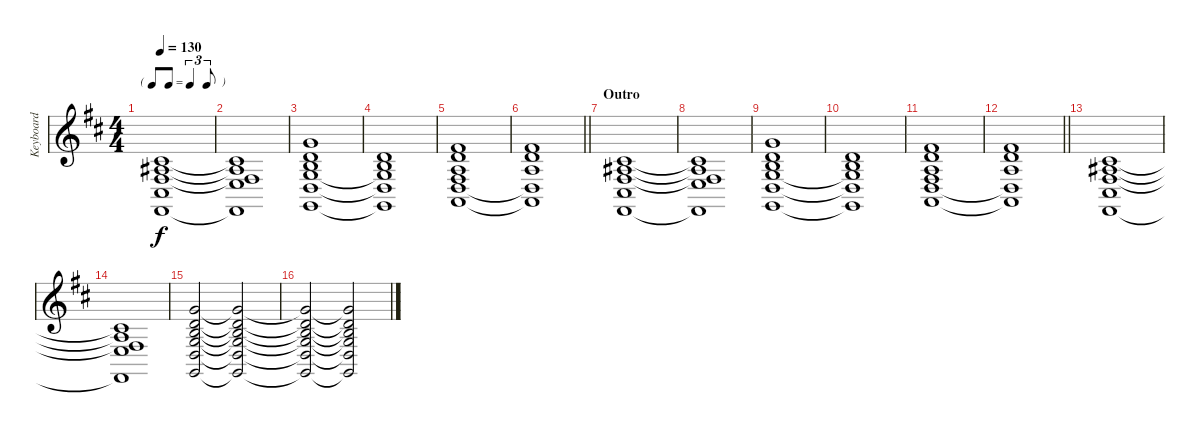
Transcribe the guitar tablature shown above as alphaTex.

\track ("Keyboard" "Keyboard") {instrument rockorgan}
\staff {score}
\tuning (E4 B3 G3 D3 A2 E2) {hide}
\ts (4 4)
\tf triplet8th
\tempo 130
\clef g2
\ks d
(2.2 3.3 4.4 4.5 2.6).1{dy f} |
(2.2{t} 3.3{t} 4.4{t} 7.5 2.6{t}).1 |
(3.1 0.2 7.3 5.4 5.5 3.6).1 |
(3.2 4.3 5.4{t} 5.5{t} 3.6{t}).1 |
(2.1 3.2 2.3 4.4 5.5 5.6).1 |
\barLineRight lightlight
(7.2 7.3 7.4 5.5{t} 5.6{t}).1 |
\section ("" "Outro")
(2.2 3.3 4.4 4.5 2.6).1 |
(2.2{t} 3.3{t} 4.4{t} 7.5 2.6{t}).1 |
(3.1 0.2 7.3 5.4 5.5 3.6).1 |
(3.2 4.3 5.4{t} 5.5{t} 3.6{t}).1 |
(2.1 3.2 2.3 4.4 5.5 5.6).1 |
\barLineRight lightlight
(7.2 7.3 7.4 5.5{t} 5.6{t}).1 |
(2.2 3.3 4.4 4.5 2.6).1 |
(2.2{t} 3.3{t} 4.4{t} 7.5 2.6{t}).1 |
(3.1 0.2 7.3 5.4 5.5 3.6).2 (3.1{t} 0.2{t} 7.3{t} 5.4{t} 5.5{t} 3.6{t}).2{volume 6} |
(3.1{t} 0.2{t} 7.3{t} 5.4{t} 5.5{t} 3.6{t}).2{volume 4} (3.1{t} 0.2{t} 7.3{t} 5.4{t} 5.5{t} 3.6{t}).2
